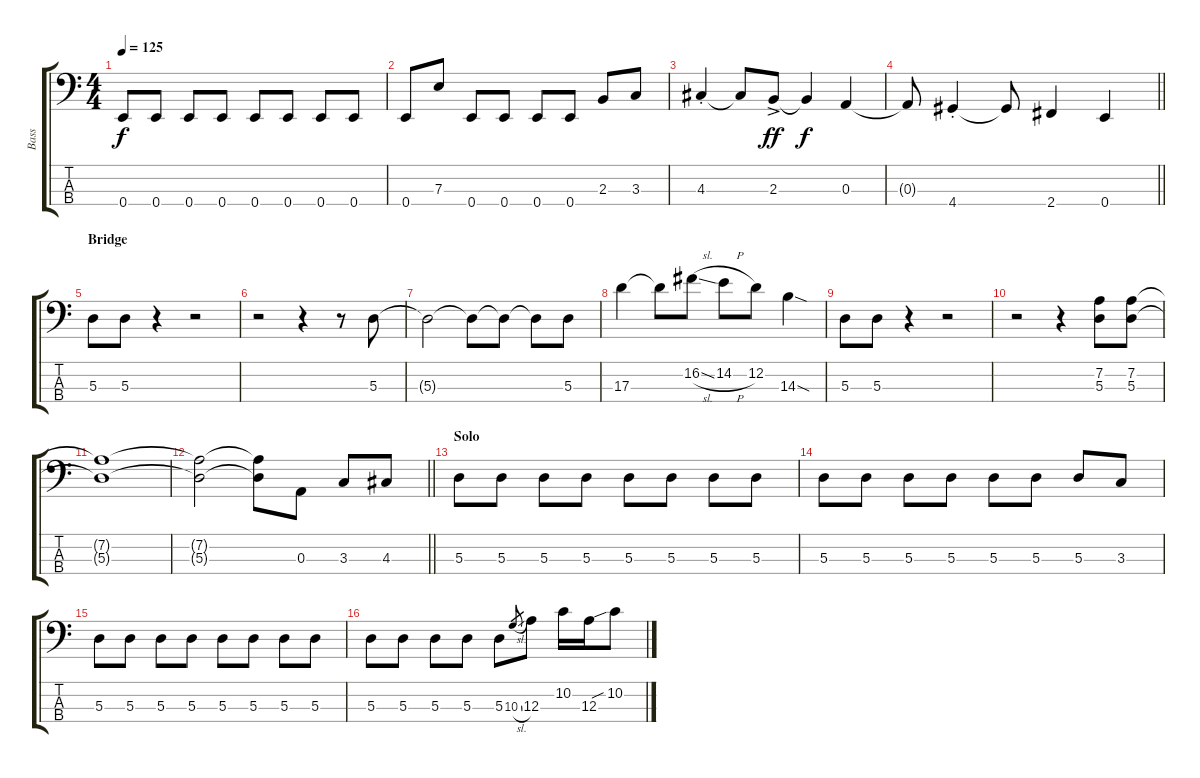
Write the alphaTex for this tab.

\track ("Bass" "Bass") {instrument electricbassfinger}
\staff {score tabs}
\tuning (G2 D2 A1 E1) {hide}
\ts (4 4)
\tempo 125
\clef f4
\ks c
0.4.8{dy f} 0.4.8 0.4.8 0.4.8 0.4.8 0.4.8 0.4.8 0.4.8 |
0.4.8 7.3.8 0.4.8 0.4.8 0.4.8 0.4.8 2.3.8 3.3.8 |
4.3{st}.4 4.3{t}.8 2.3{ac}.8{dy ff} 2.3{t}.4{dy f} 0.3.4 |
\barLineRight lightlight
0.3{t}.8 4.4{st}.4 4.4{t}.8 2.4.4 0.4.4 |
\section ("" "Bridge")
5.3.8 5.3.8 r.4 r.2 |
r.2 r.4 r.8 5.3.8 |
5.3{t}.2 5.3{t}.8 5.3{t}.8 5.3{t}.8 5.3.8 |
17.3.4 17.3{t}.8 16.2{sl}.8 14.2{h}.8 12.2.8 14.3{sod}.4 |
5.3.8 5.3.8 r.4 r.2 |
r.2 r.4 (7.2 5.3).8 (7.2 5.3).8 |
(7.2{t} 5.3{t}).1 |
\barLineRight lightlight
(7.2{t} 5.3{t}).2 (7.2{t} 5.3{t}).8 0.3.8 3.3.8 4.3.8 |
\section ("" "Solo")
5.3.8 5.3.8 5.3.8 5.3.8 5.3.8 5.3.8 5.3.8 5.3.8 |
5.3.8 5.3.8 5.3.8 5.3.8 5.3.8 5.3.8 5.3.8 3.3.8 |
5.3.8 5.3.8 5.3.8 5.3.8 5.3.8 5.3.8 5.3.8 5.3.8 |
5.3.8 5.3.8 5.3.8 5.3.8 5.3.8 10.3{sl}.8{gr} 12.3.8 10.2.16 12.3.16 10.2{sib}.8
